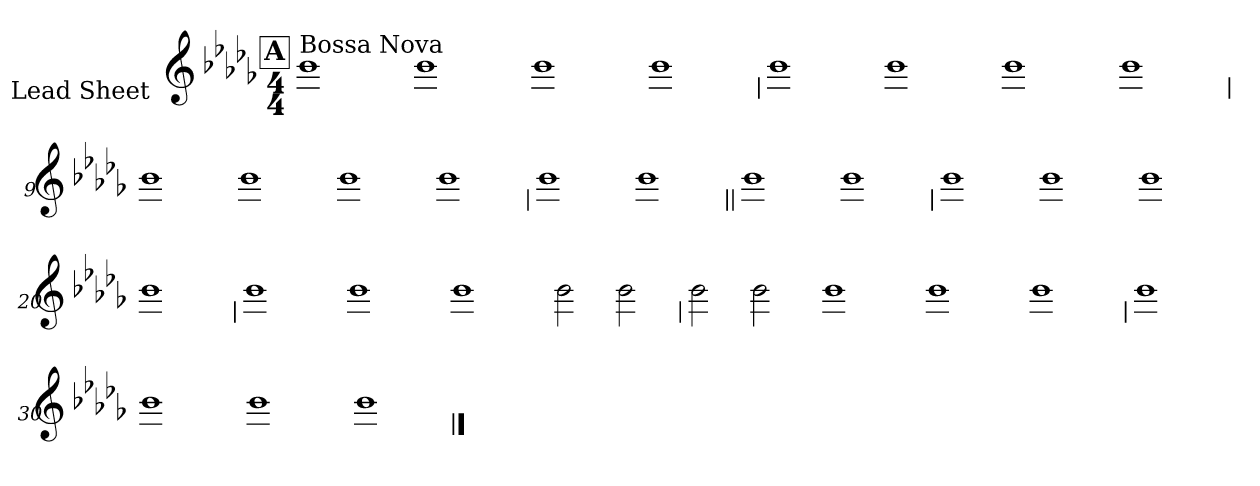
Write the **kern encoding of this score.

**kern
*part1
*staff1
*I"Lead Sheet
*stria0
*clefG2
*k[b-e-a-d-g-]
*b-:
*M4/4
!!LO:REH:place=s1:a:t=A
=1||
!LO:TX:a:t=Bossa Nova
1b-
=2-
1b-
=3-
1b-
=4-
1b-
!!LO:LB:g=z
=5
1b-
=6-
1b-
=7-
1b-
=8-
1b-
!!LO:LB:g=z
=9
1b-
=10-
1b-
=11-
1b-
=12-
1b-
!!LO:LB:g=z
=13
1b-
=14-
1b-
=15||
1b-
=16-
1b-
!!LO:LB:g=z
=17
1b-
=18-
1b-
=19-
1b-
=20-
1b-
!!LO:LB:g=z
=21
1b-
=22-
1b-
=23-
1b-
=24-
2b-
2b-
!!LO:LB:g=z
=25
2b-
2b-
=26-
1b-
=27-
1b-
=28-
1b-
!!LO:LB:g=z
=29
1b-
=30-
1b-
=31-
1b-
=32-
1b-
==
*-
